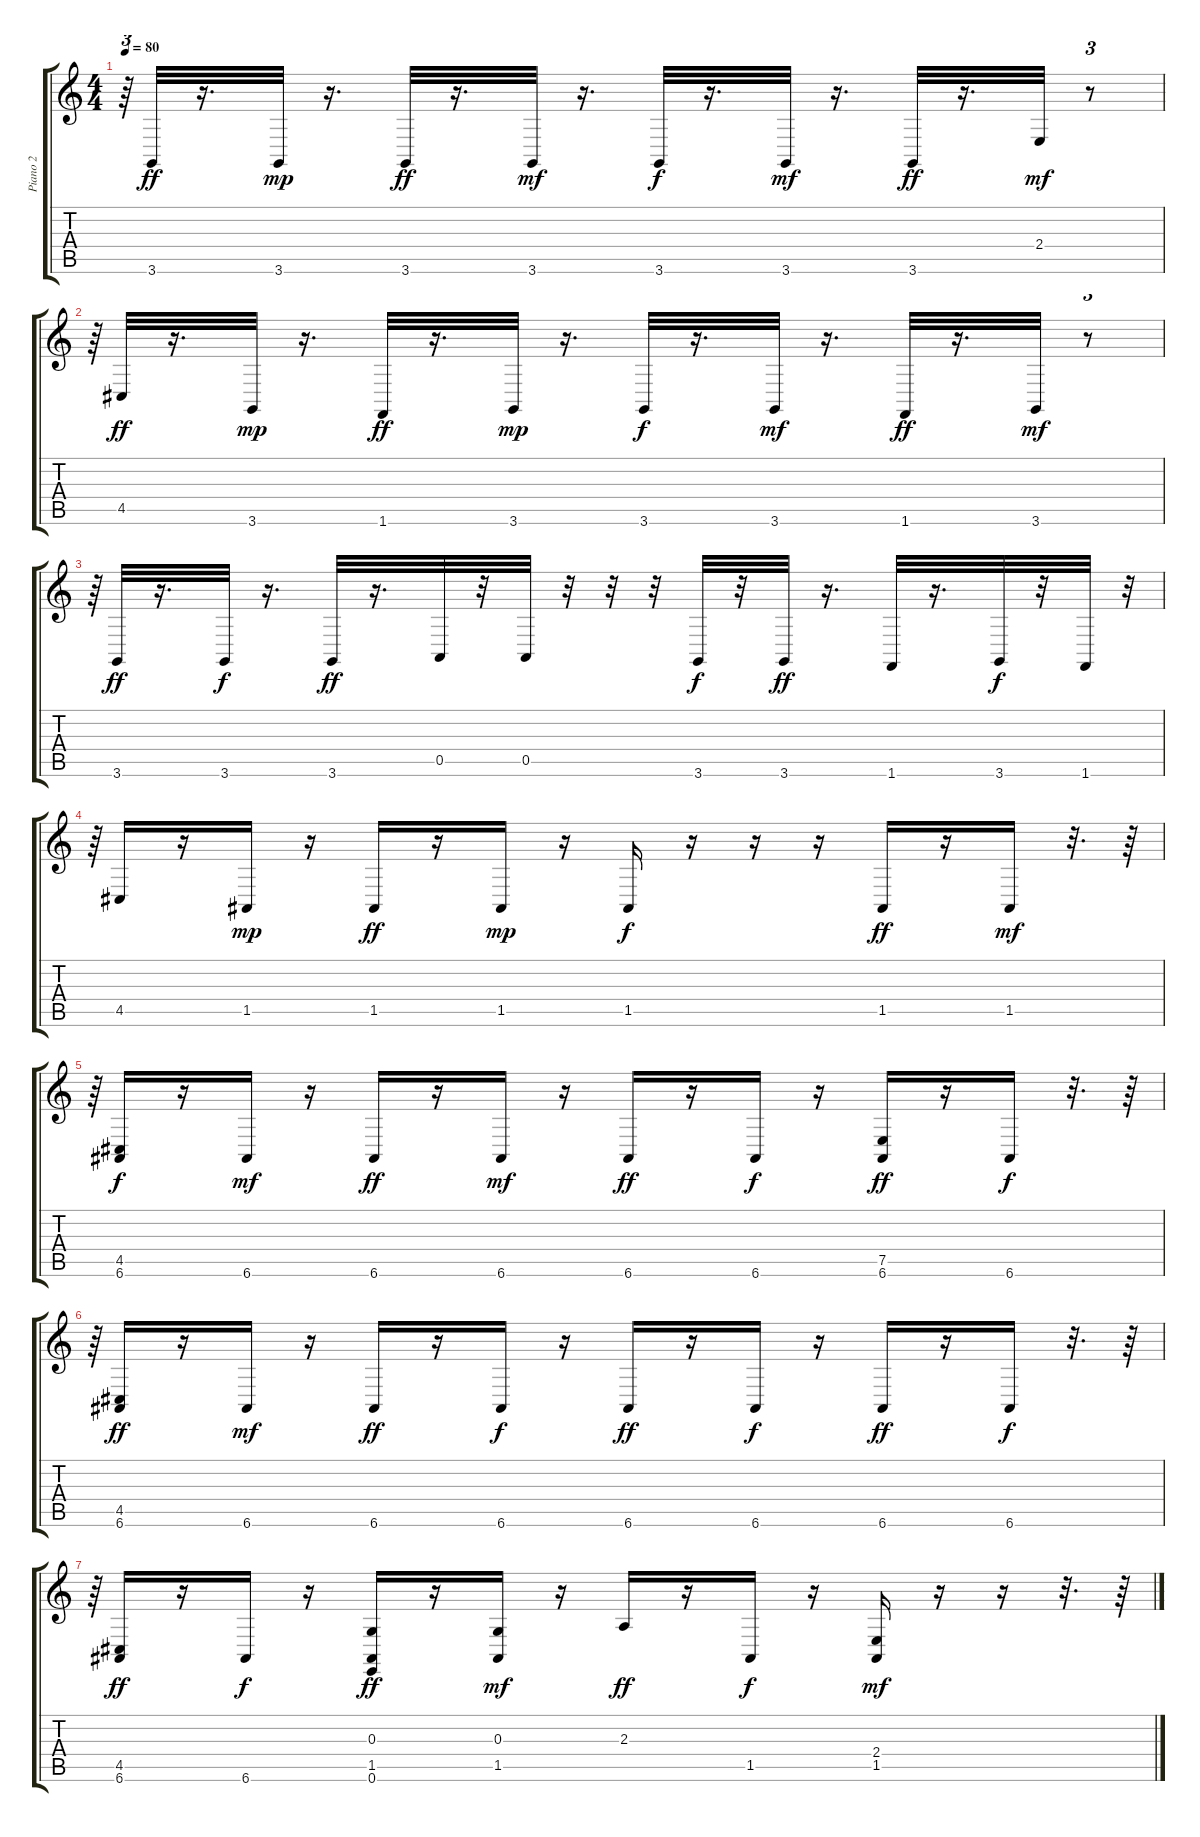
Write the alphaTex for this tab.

\track ("Piano 2" "Piano 2") {instrument acousticgrandpiano}
\staff {score tabs}
\tuning (E4 B3 G3 D3 A2 E2) {hide}
\ts (4 4)
\tempo 80
\clef g2
\ks c
r.64{tu (3 2) dy mp} 3.6.32{dy ff} r.16{d} 3.6.32{dy mp} r.16{d} 3.6.32{dy ff} r.16{d} 3.6.32{dy mf} r.16{d} 3.6.32{dy f} r.16{d} 3.6.32{dy mf} r.16{d} 3.6.32{dy ff} r.16{d} 2.4.32{dy mf} r.8{tu (3 2)} |
r.64{tu (3 2)} 4.5.32{dy ff} r.16{d} 3.6.32{dy mp} r.16{d} 1.6.32{dy ff} r.16{d} 3.6.32{dy mp} r.16{d} 3.6.32{dy f} r.16{d} 3.6.32{dy mf} r.16{d} 1.6.32{dy ff} r.16{d} 3.6.32{dy mf} r.8{tu (3 2)} |
r.64{tu (3 2)} 3.6.32{dy ff} r.16{d} 3.6.32{dy f} r.16{d} 3.6.32{dy ff} r.16{d} 0.5.32 r.32 0.5.32 r.32 r.32 r.32 3.6.32{dy f} r.32 3.6.32{dy ff} r.16{d} 1.6.32 r.16{d} 3.6.32{dy f} r.32 1.6.32 r.32{tu (3 2)} |
r.64{tu (3 2)} 4.5.16 r.16 1.5.16{dy mp} r.16 1.5.16{dy ff} r.16 1.5.16{dy mp} r.16 1.5.16{dy f} r.16 r.16 r.16 1.5.16{dy ff} r.16 1.5.16{dy mf} r.32{d} r.64 |
r.64{tu (3 2)} (4.5 6.6).16{dy f} r.16 6.6.16{dy mf} r.16 6.6.16{dy ff} r.16 6.6.16{dy mf} r.16 6.6.16{dy ff} r.16 6.6.16{dy f} r.16 (7.5 6.6).16{dy ff} r.16 6.6.16{dy f} r.32{d} r.64 |
r.64{tu (3 2)} (4.5 6.6).16{dy ff} r.16 6.6.16{dy mf} r.16 6.6.16{dy ff} r.16 6.6.16{dy f} r.16 6.6.16{dy ff} r.16 6.6.16{dy f} r.16 6.6.16{dy ff} r.16 6.6.16{dy f} r.32{d} r.64 |
r.64{tu (3 2)} (4.5 6.6).16{dy ff} r.16 6.6.16{dy f} r.16 (0.3 1.5 0.6).16{dy ff} r.16 (0.3 1.5).16{dy mf} r.16 2.3.16{dy ff} r.16 1.5.16{dy f} r.16 (2.4 1.5).16{dy mf} r.16 r.16 r.32{d} r.64
